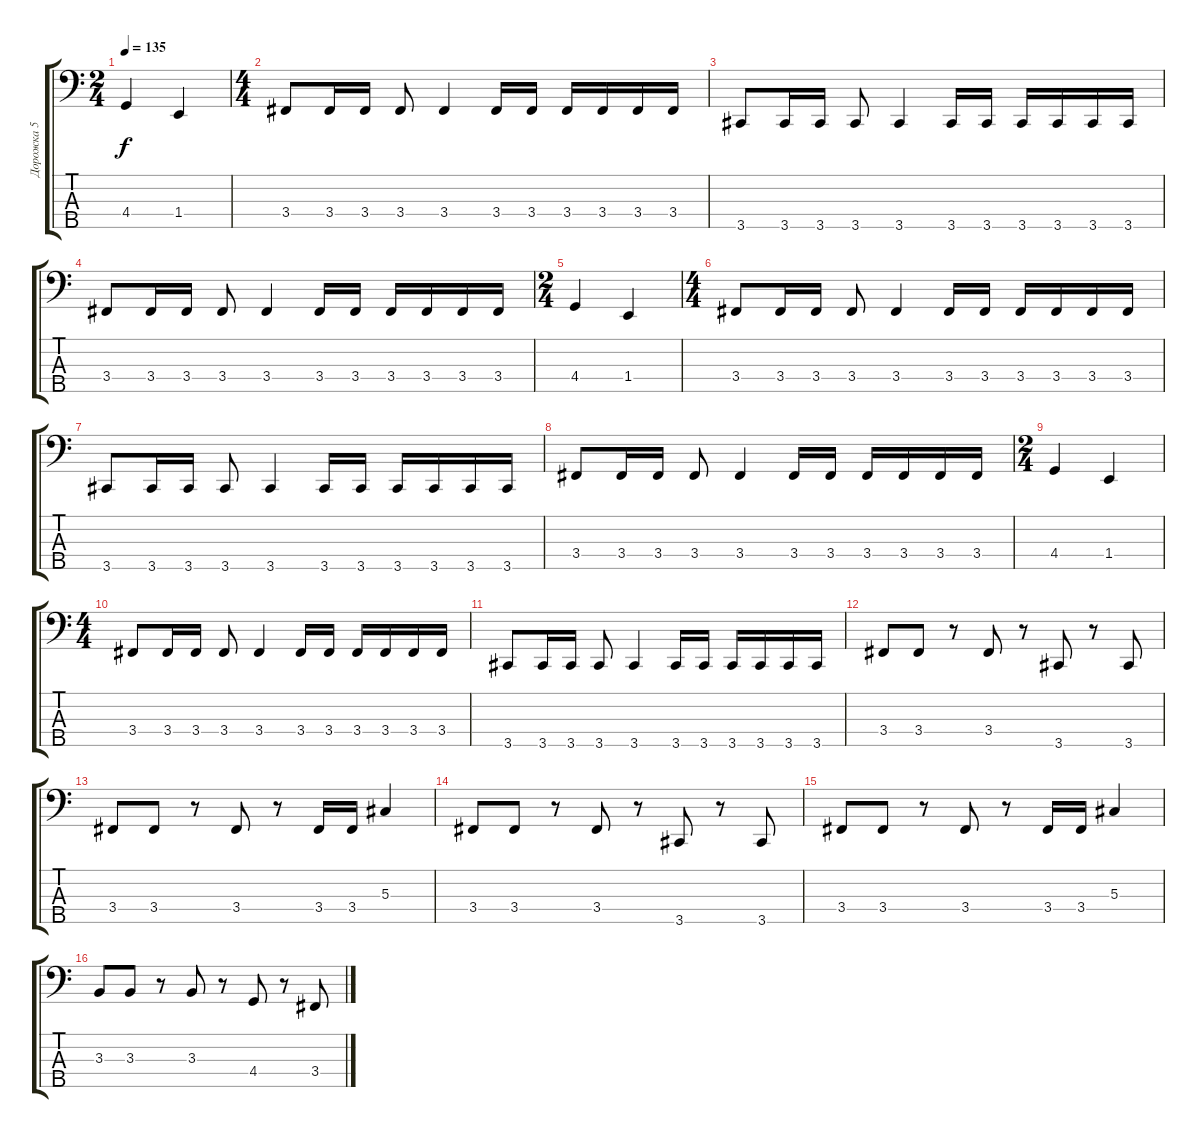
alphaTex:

\track ("Дорожка 5" "Дорожка 5") {instrument electricbassfinger}
\staff {score tabs}
\tuning (Gb2 Db2 Ab1 Eb1 Bb0) {hide}
\ts (2 4)
\tempo 135
\clef f4
\ks c
4.4.4{dy f} 1.4.4 |
\ts (4 4)
3.4.8 3.4.16 3.4.16 3.4.8 3.4.4 3.4.16 3.4.16 3.4.16 3.4.16 3.4.16 3.4.16 |
3.5.8 3.5.16 3.5.16 3.5.8 3.5.4 3.5.16 3.5.16 3.5.16 3.5.16 3.5.16 3.5.16 |
3.4.8 3.4.16 3.4.16 3.4.8 3.4.4 3.4.16 3.4.16 3.4.16 3.4.16 3.4.16 3.4.16 |
\ts (2 4)
4.4.4 1.4.4 |
\ts (4 4)
3.4.8 3.4.16 3.4.16 3.4.8 3.4.4 3.4.16 3.4.16 3.4.16 3.4.16 3.4.16 3.4.16 |
3.5.8 3.5.16 3.5.16 3.5.8 3.5.4 3.5.16 3.5.16 3.5.16 3.5.16 3.5.16 3.5.16 |
3.4.8 3.4.16 3.4.16 3.4.8 3.4.4 3.4.16 3.4.16 3.4.16 3.4.16 3.4.16 3.4.16 |
\ts (2 4)
4.4.4 1.4.4 |
\ts (4 4)
3.4.8 3.4.16 3.4.16 3.4.8 3.4.4 3.4.16 3.4.16 3.4.16 3.4.16 3.4.16 3.4.16 |
3.5.8 3.5.16 3.5.16 3.5.8 3.5.4 3.5.16 3.5.16 3.5.16 3.5.16 3.5.16 3.5.16 |
3.4.8 3.4.8 r.8 3.4.8 r.8 3.5.8 r.8 3.5.8 |
3.4.8 3.4.8 r.8 3.4.8 r.8 3.4.16 3.4.16 5.3.4 |
3.4.8 3.4.8 r.8 3.4.8 r.8 3.5.8 r.8 3.5.8 |
3.4.8 3.4.8 r.8 3.4.8 r.8 3.4.16 3.4.16 5.3.4 |
3.3.8 3.3.8 r.8 3.3.8 r.8 4.4.8 r.8 3.4.8
